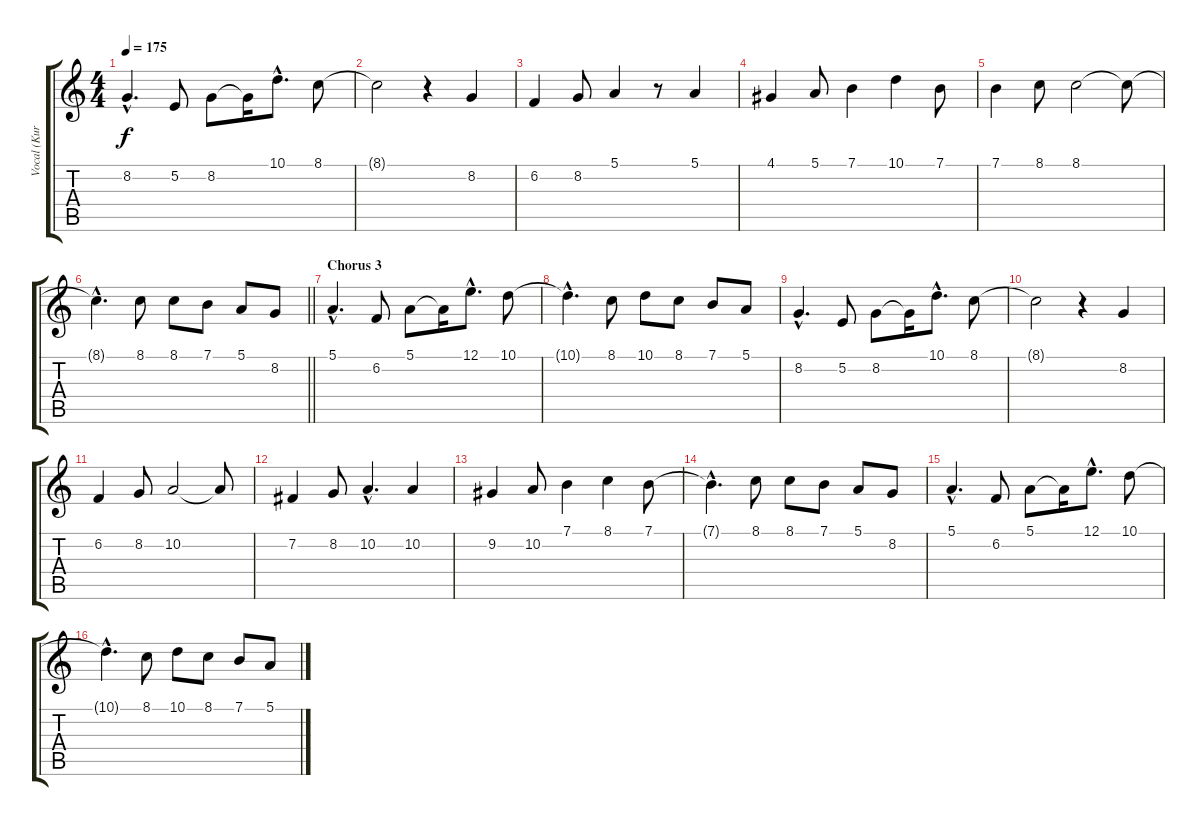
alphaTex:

\track ("Vocal (Kuroneko)" "Vocal (Kur") {instrument viola}
\staff {score tabs}
\tuning (E4 B3 G3 D3 A2 E2) {hide}
\ts (4 4)
\tempo 175
\clef g2
\ks c
8.2{hac}.4{d dy f} 5.2.8 8.2.8 8.2{t}.16 10.1{hac}.8{d} 8.1.8 |
8.1{t}.2 r.4 8.2.4 |
6.2.4 8.2.8 5.1.4 r.8 5.1.4 |
4.1.4 5.1.8 7.1.4 10.1.4 7.1.8 |
7.1.4 8.1.8 8.1.2 8.1{t}.8 |
\barLineRight lightlight
8.1{hac t}.4{d} 8.1.8 8.1.8 7.1.8 5.1.8 8.2.8 |
\section ("" "Chorus 3")
5.1{hac}.4{d} 6.2.8 5.1.8 5.1{t}.16 12.1{hac}.8{d} 10.1.8 |
10.1{hac t}.4{d} 8.1.8 10.1.8 8.1.8 7.1.8 5.1.8 |
8.2{hac}.4{d} 5.2.8 8.2.8 8.2{t}.16 10.1{hac}.8{d} 8.1.8 |
8.1{t}.2 r.4 8.2.4 |
6.2.4 8.2.8 10.2.2 10.2{t}.8 |
7.2.4 8.2.8 10.2{hac}.4{d} 10.2.4 |
9.2.4 10.2.8 7.1.4 8.1.4 7.1.8 |
7.1{hac t}.4{d} 8.1.8 8.1.8 7.1.8 5.1.8 8.2.8 |
5.1{hac}.4{d} 6.2.8 5.1.8 5.1{t}.16 12.1{hac}.8{d} 10.1.8 |
10.1{hac t}.4{d} 8.1.8 10.1.8 8.1.8 7.1.8 5.1.8
